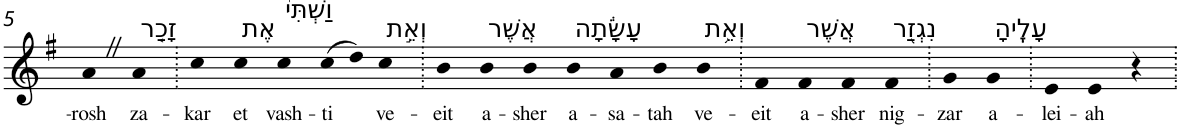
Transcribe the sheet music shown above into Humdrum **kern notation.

**kern	**text
*part1	*part1
*staff1	*staff1
*I"Piano	*
*I'Pno	*
!!LO:PB:g=z
*clefG2	*
*k[f#]	*
*G:	*
=5	=5
!	!LO:LY:b
4aZ	-rosh
!LO:TX:a:t=זָכַ֤ר	!
!	!LO:LY:b
4a	za-
=6.	=6.
!	!LO:LY:b
4cc	-kar
!LO:TX:a:t=אֶת	!
!	!LO:LY:b
4cc	et
!LO:TX:a:t=וַשְׁתִּי֙	!
!	!LO:LY:b
4cc	vash-
!	!LO:LY:b
(>8cc	-ti
8dd)	.
!LO:TX:a:t=וְאֵ֣ת	!
!	!LO:LY:b
4cc	ve-
=7.	=7.
!	!LO:LY:b
4b	-eit
!LO:TX:a:t=אֲשֶׁר	!
!	!LO:LY:b
4b	a-
!	!LO:LY:b
4b	-sher
!LO:TX:a:t=עָשָׂ֔תָה	!
!	!LO:LY:b
4b	a-
!	!LO:LY:b
4a	-sa-
!	!LO:LY:b
4b	-tah
!LO:TX:a:t=וְאֵ֥ת	!
!	!LO:LY:b
4b	ve-
=8.	=8.
!	!LO:LY:b
4f#	-eit
!LO:TX:a:t=אֲשֶׁר	!
!	!LO:LY:b
4f#	a-
!	!LO:LY:b
4f#	-sher
!LO:TX:a:t=נִגְזַ֖ר	!
!	!LO:LY:b
4f#	nig-
=9.	=9.
!	!LO:LY:b
4g	-zar
!LO:TX:a:t=עָלֶֽיהָ	!
!	!LO:LY:b
4g	a-
=10.	=10.
!	!LO:LY:b
4e	-lei-
!	!LO:LY:b
4e	-ah
4r	.
=.	=.
*-	*-
